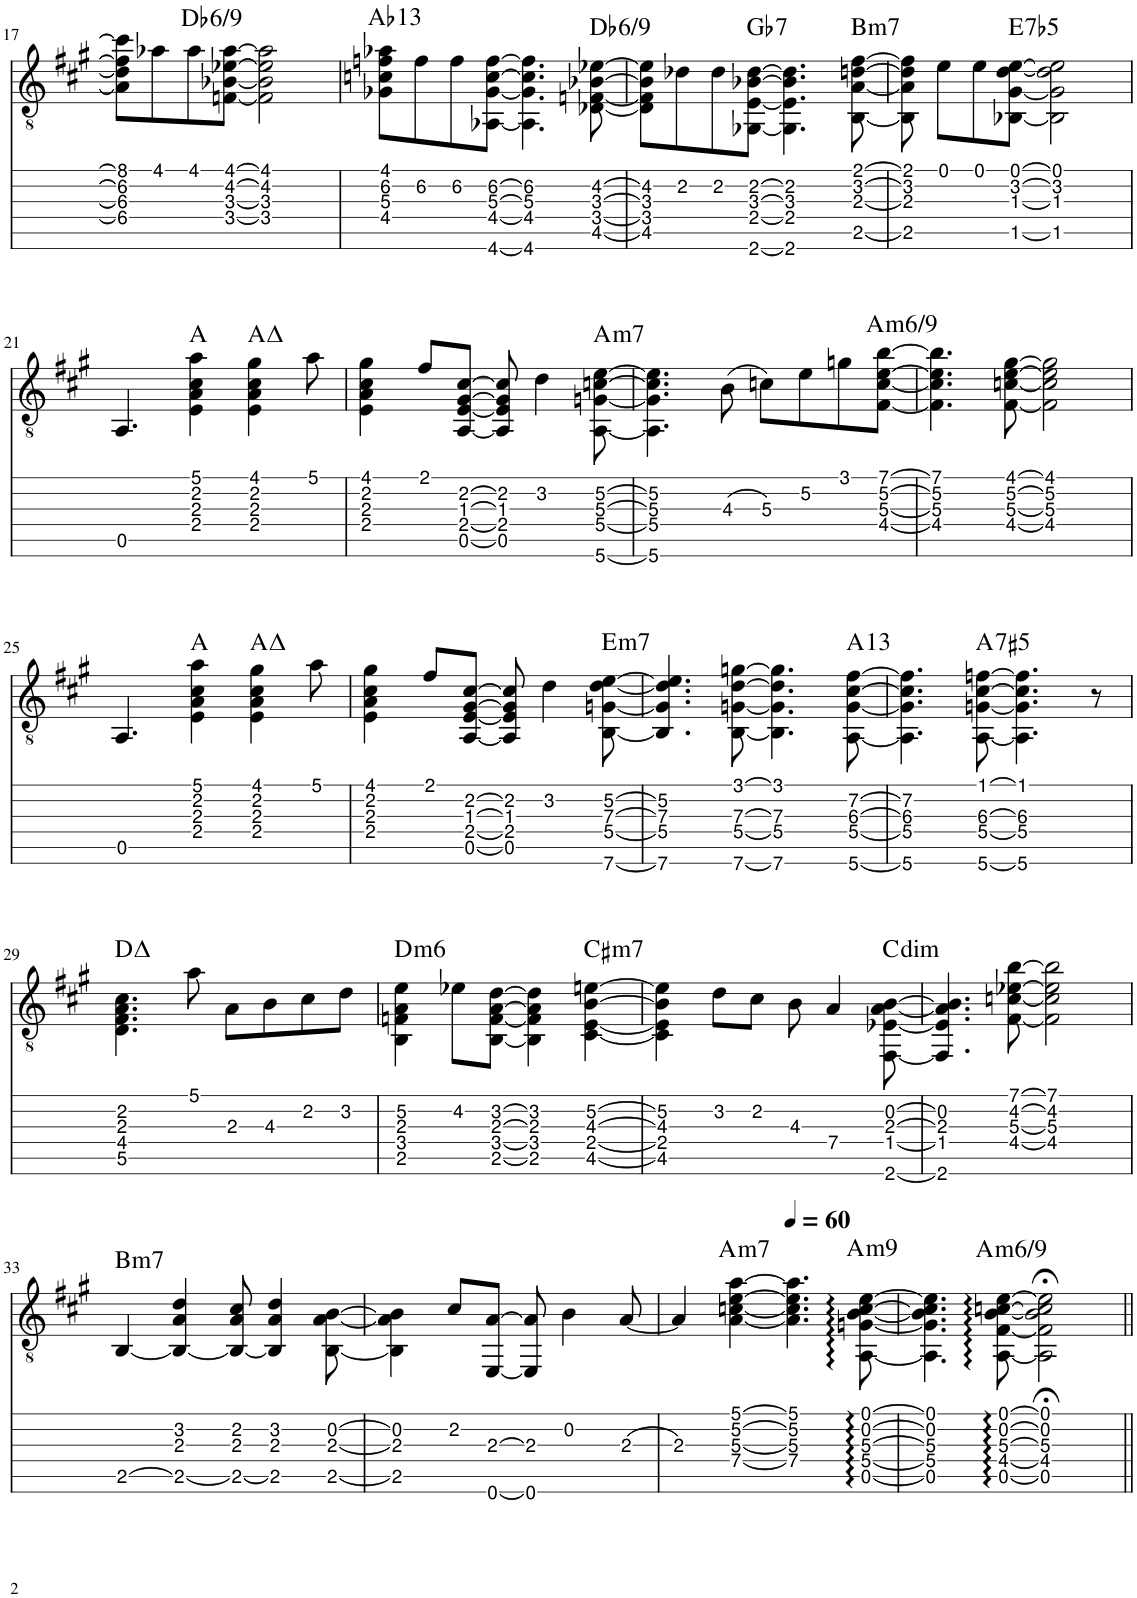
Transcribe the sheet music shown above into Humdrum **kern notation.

**kern	**kern	**harte
*part1	*part1	*part1
*staff2	*staff1	*
*I"Chitarra classica	*	*
*I'Chit. cl.	*	*
!!LO:PB:g=z
*	*clefGv2	*
*k[f#c#g#]	*k[f#c#g#]	*
*M4/4	*M4/4	*
=17	=17	=17
8A-X]\ 8d-X]\ 8fn]\ 8ccn]\L	8A-\] 8d-\] 8f\] 8cc\]L	.
8a-J	8a-X\	.
8a-L	8a-\	.
!	!	!LO:H:kt=/6
[8F\ [8B-\ [8e-\ [8a-\J	[8Fn\ [8B-X\ [8e-X\ [8a-\J	Db:maj6(9)
2F] 2B-] 2e-] 2a-]	2F\] 2B-\] 2e-\] 2a-\]	.
=18	=18	=18
!	!	!LO:H:kt=13
8G-\ 8c\ 8f\ 8a-\L	8G-X\ 8cn\ 8fn\ 8a-X\L	Ab:9(11,13)
8fJ	8f\	.
8fnL	8f\	.
[8AA-\ [8G-X\ [8cn\ [8fn\J	[8AA-X\ [8G-\ [8c\ [8f\J	.
4.AA-] 4.G-X] 4.cn] 4.fn]	4.AA-\] 4.G-\] 4.c\] 4.f\]	.
!	!	!LO:H:kt=/6
[8D- [8F [8B- [8e-X	[8D-X\ [8Fn\ [8B-X\ [8e-X\	Db:maj6(9)
=19	=19	=19
8D-X]\ 8Fn]\ 8B-X]\ 8e-X]\L	8D-\] 8F\] 8B-\] 8e-\]L	.
8d-J	8d-X\	.
8d-L	8d-\	.
!	!	!LO:H:kt=7
[8GG-\ [8E\ [8B-\ [8d-\J	[8GG-X\ [8E\ [8B-X\ [8d-\J	Gb:7
4.GG-X] 4.E] 4.B-X] 4.d-]	4.GG-\] 4.E\] 4.B-\] 4.d-\]	.
!	!	!LO:H:kt=m7
[8BB [8A [8d [8f#	[8BB\ [8A\ [8dn\ [8f#\	B:min7
=20	=20	=20
8BB]\ 8A]\ 8dn]\ 8f#]\L	8BB\] 8A\] 8d\] 8f#\]	.
8eJ	8e\L	.
8eL	8e\	.
!	!	!LO:H:kt=7
[8BB-\ [8G#\ [8d\ [8e\J	[8BB-X\ [8G#\ [8d\ [8e\J	E:(3,b5,b7)
2BB-] 2G#] 2d] 2e]	2BB-\] 2G#\] 2d\] 2e\]	.
!!LO:LB:g=z
=21	=21	=21
4.AA	4.AA/	.
4E 4A 4c# 4a	4E\ 4A\ 4c#\ 4a\	A:maj
4E 4A 4c# 4g#	4E\ 4A\ 4c#\ 4g#\	A:maj
8a	8a\	.
=22	=22	=22
4E 4A 4c# 4g#	4E\ 4A\ 4c#\ 4g#\	.
8f#L	8f#/L	.
[8AA\ [8E\ [8G#\ [8c#\J	[8AA/ [8E/ [8G#/ [8c#/J	.
8AA] 8E] 8G#] 8c#]	8AA/] 8E/] 8G#/] 8c#/]	.
4d	4d\	.
!	!	!LO:H:kt=m7
[8AA [8G [8cn [8e	[8AA\ [8Gn\ [8cn\ [8e\	A:min7
=23	=23	=23
4.AA] 4.G] 4.c] 4.e]	4.AA\] 4.G\] 4.c\] 4.e\]	.
8B	(8B\	.
8cL	8cn\L)	.
8eJ	8e\	.
8gL	8gn\	.
!	!	!LO:H:kt=m/6
[8F#\ [8c\ [8e\ [8b\J	[8F#\ [8c\ [8e\ [8b\J	A:min6(9)
=24	=24	=24
4.F#] 4.c] 4.e] 4.b]	4.F#\] 4.c\] 4.e\] 4.b\]	.
[8F# [8c [8e [8g#	[8F#\ [8cn\ [8e\ [8g#\	.
2F#] 2c] 2e] 2g#]	2F#\] 2c\] 2e\] 2g#\]	.
!!LO:LB:g=z
=25	=25	=25
4.AA	4.AA/	.
4E 4A 4c# 4a	4E\ 4A\ 4c#\ 4a\	A:maj
4E 4A 4c# 4g#	4E\ 4A\ 4c#\ 4g#\	A:maj
8a	8a\	.
=26	=26	=26
4E 4A 4c# 4g#	4E\ 4A\ 4c#\ 4g#\	.
8f#L	8f#/L	.
[8AA\ [8E\ [8G#\ [8c#\J	[8AA/ [8E/ [8G#/ [8c#/J	.
8AA] 8E] 8G#] 8c#]	8AA/] 8E/] 8G#/] 8c#/]	.
4d	4d\	.
!	!	!LO:H:kt=m7
[8BB [8Gn [8d [8e	[8BB\ [8Gn\ [8d\ [8e\	E:min7
=27	=27	=27
4.BB] 4.G] 4.d] 4.e]	4.BB/] 4.G/] 4.d/] 4.e/]	.
[8BB [8G [8d [8g	[8BB\ [8Gn\ [8d\ [8gn\	.
4.BB] 4.G] 4.d] 4.g]	4.BB\] 4.G\] 4.d\] 4.g\]	.
!	!	!LO:H:kt=13
[8AA [8G [8c# [8f#	[8AA\ [8G\ [8c#\ [8f#\	A:9(11,13)
=28	=28	=28
4.AA] 4.G] 4.c#] 4.f#]	4.AA\] 4.G\] 4.c#\] 4.f#\]	.
!	!	!LO:H:kt=7
[8AA [8G [8c# [8f	[8AA\ [8Gn\ [8c#\ [8fn\	A:(3,#5,b7)
4.AA] 4.G] 4.c#] 4.f]	4.AA\] 4.G\] 4.c#\] 4.f\]	.
8r	8r	.
!!LO:LB:g=z
=29	=29	=29
4.D 4.F# 4.A 4.c#	4.D\ 4.F#\ 4.A\ 4.c#\	D:maj
8a	8a\	.
8AL	8A\L	.
8BJ	8B\	.
8c#L	8c#\	.
8dJ	8d\J	.
=30	=30	=30
!	!	!LO:H:kt=m6
4BB 4F 4A 4e	4BB\ 4Fn\ 4A\ 4e\	D:min6
8e-XL	8e-X\L	.
[8BB\ [8F\ [8A\ [8d\J	[8BB\ [8F\ [8A\ [8d\J	.
4BB] 4F] 4A] 4d]	4BB\] 4F\] 4A\] 4d\]	.
!	!	!LO:H:kt=m7
[4C# [4E [4B [4e	[4C#\ [4E\ [4B\ [4en\	C#:min7
=31	=31	=31
4C#] 4E] 4B] 4en]	4C#\] 4E\] 4B\] 4e\]	.
8dL	8d\L	.
8c#J	8c#\J	.
8B	8B\	.
4A	4A/	.
!	!	!LO:H:kt=dim
[8FF# [8E- [8A [8B	[8FF#\ [8E-X\ [8A\ [8B\	C:dim
=32	=32	=32
4.FF#] 4.E-] 4.A] 4.B]	4.FF#/] 4.E-/] 4.A/] 4.B/]	.
[8F# [8c [8e- [8b	[8F#\ [8cn\ [8e-X\ [8b\	.
2F#] 2cn] 2e-X] 2b]	2F#\] 2c\] 2e-\] 2b\]	.
!!LO:LB:g=z
=33	=33	=33
!	!	!LO:H:kt=m7
[4BB	[4BB/	B:min7
4BB_ 4A 4d	4BB/_ 4A/ 4d/	.
8BB_ 8A 8c#	8BB/_ 8A/ 8c#/	.
4BB] 4A 4d	4BB/] 4A/ 4d/	.
[8BB [8A [8B	[8BB\ [8A\ [8B\	.
=34	=34	=34
4BB] 4A] 4B]	4BB\] 4A\] 4B\]	.
8c#L	8c#/L	.
[8EE\ [8A\J	[8EE/ [8A/J	.
8EE] 8A]	8EE/] 8A/]	.
4B	4B\	.
[8A	[8A/	.
=35	=35	=35
4A]	4A/]	.
!	!	!LO:H:kt=m7
[4A [4c [4e [4a	[4A\ [4cn\ [4e\ [4a\	A:min7
4.A] 4.cn] 4.e] 4.a]	4.A\] 4.c\] 4.e\] 4.a\]	.
*	*MM60	*
!	!	!LO:H:kt=m9
[8AA:: [8G:: [8c:: [8B:: [8e::	[8AA\:: [8Gn\:: [8B\:: [8c\:: [8e\::	A:min9
=36	=36	=36
4.AA] 4.G] 4.c] 4.B] 4.e]	4.AA\] 4.G\] 4.B\] 4.c\] 4.e\]	.
!	!	!LO:H:kt=m/6
[8AA:: [8F#:: [8c:: [8B:: [8e::	[8AA\:: [8F#\:: [8B\:: [8cn\:: [8e\::	A:min6(9)
2AA];< 2F#];< 2c];< 2B];< 2e];<	2AA\];< 2F#\];< 2B\];< 2c\];< 2e\];<	.
=||	=||	=||
*-	*-	*-
